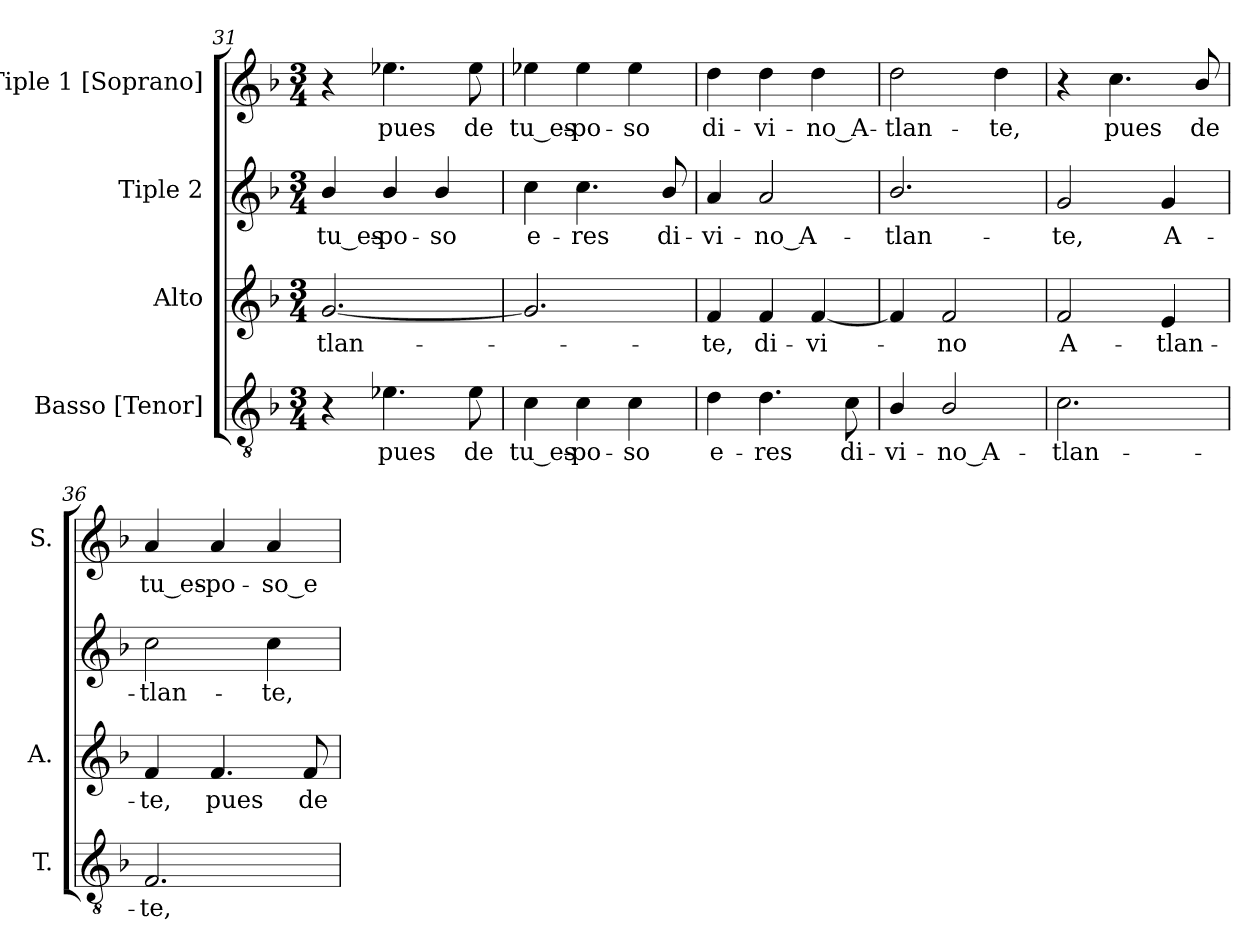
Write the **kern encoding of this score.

**kern	**text	**kern	**text	**kern	**text	**kern	**text
*part4	*part4	*part3	*part3	*part2	*part2	*part1	*part1
*staff4	*staff4	*staff3	*staff3	*staff2	*staff2	*staff1	*staff1
*I"Basso [Tenor]	*	*I"Alto	*	*I"Tiple 2	*	*I"Tiple 1 [Soprano]	*
*I'T.	*	*I'A.	*	*	*	*I'S.	*
!!LO:LB:g=z
*clefGv2	*	*clefG2	*	*clefG2	*	*clefG2	*
*ITrd7c12	*	*	*	*	*	*	*
*k[b-]	*	*k[b-]	*	*k[b-]	*	*k[b-]	*
*F:	*	*F:	*	*F:	*	*F:	*
*M3/4	*	*M3/4	*	*M3/4	*	*M3/4	*
=31	=31	=31	=31	=31	=31	=31	=31
!	!	!	!LO:LY:b:color=#000000	!	!	!	!
!	!	!	!	!	!LO:LY:b:color=#000000	!	!
4r	.	[2.gi/	-tlan-	4b-i/	tu_es-	4r	.
!	!LO:LY:b:color=#000000	!	!	!	!	!	!
!	!	!	!	!	!LO:LY:b:color=#000000	!	!
!	!	!	!	!	!	!	!LO:LY:b:color=#000000
4.E-Xi\	pues	.	.	4b-i/	-po-	4.ee-Xi\	pues
!	!	!	!	!	!LO:LY:b:color=#000000	!	!
.	.	.	.	4b-i/	-so	.	.
!	!LO:LY:b:color=#000000	!	!	!	!	!	!
!	!	!	!	!	!	!	!LO:LY:b:color=#000000
8E-i\	de	.	.	.	.	8ee-i\	de
=32	=32	=32	=32	=32	=32	=32	=32
!	!LO:LY:b:color=#000000	!	!	!	!	!	!
!	!	!	!	!	!LO:LY:b:color=#000000	!	!
!	!	!	!	!	!	!	!LO:LY:b:color=#000000
4Ci\	tu_es-	2.gi/]	.	4cci\	e-	4ee-Xi\	tu_es-
!	!LO:LY:b:color=#000000	!	!	!	!	!	!
!	!	!	!	!	!LO:LY:b:color=#000000	!	!
!	!	!	!	!	!	!	!LO:LY:b:color=#000000
4Ci\	-po-	.	.	4.cci\	-res	4ee-i\	-po-
!	!LO:LY:b:color=#000000	!	!	!	!	!	!
!	!	!	!	!	!	!	!LO:LY:b:color=#000000
4Ci\	-so	.	.	.	.	4ee-i\	-so
!	!	!	!	!	!LO:LY:b:color=#000000	!	!
.	.	.	.	8b-i/	di-	.	.
=33	=33	=33	=33	=33	=33	=33	=33
!	!LO:LY:b:color=#000000	!	!	!	!	!	!
!	!	!	!LO:LY:b:color=#000000	!	!	!	!
!	!	!	!	!	!LO:LY:b:color=#000000	!	!
!	!	!	!	!	!	!	!LO:LY:b:color=#000000
4Di\	e-	4fi/	-te,	4ai/	-vi-	4ddi\	di-
!	!LO:LY:b:color=#000000	!	!	!	!	!	!
!	!	!	!LO:LY:b:color=#000000	!	!	!	!
!	!	!	!	!	!LO:LY:b:color=#000000	!	!
!	!	!	!	!	!	!	!LO:LY:b:color=#000000
4.Di\	-res	4fi/	di-	2ai/	-no_A-	4ddi\	-vi-
!	!	!	!LO:LY:b:color=#000000	!	!	!	!
!	!	!	!	!	!	!	!LO:LY:b:color=#000000
.	.	[4fi/	-vi-	.	.	4ddi\	-no_A-
!	!LO:LY:b:color=#000000	!	!	!	!	!	!
8Ci\	di-	.	.	.	.	.	.
=34	=34	=34	=34	=34	=34	=34	=34
!	!LO:LY:b:color=#000000	!	!	!	!	!	!
!	!	!	!	!	!LO:LY:b:color=#000000	!	!
!	!	!	!	!	!	!	!LO:LY:b:color=#000000
4BB-i/	-vi-	4fi/]	.	2.b-i/	-tlan-	2ddi\	-tlan-
!	!LO:LY:b:color=#000000	!	!	!	!	!	!
!	!	!	!LO:LY:b:color=#000000	!	!	!	!
2BB-i/	-no_A-	2fi/	-no	.	.	.	.
!	!	!	!	!	!	!	!LO:LY:b:color=#000000
.	.	.	.	.	.	4ddi\	-te,
=35	=35	=35	=35	=35	=35	=35	=35
!	!LO:LY:b:color=#000000	!	!	!	!	!	!
!	!	!	!LO:LY:b:color=#000000	!	!	!	!
!	!	!	!	!	!LO:LY:b:color=#000000	!	!
2.Ci\	-tlan-	2fi/	A-	2gi/	-te,	4r	.
!	!	!	!	!	!	!	!LO:LY:b:color=#000000
.	.	.	.	.	.	4.cci\	pues
!	!	!	!LO:LY:b:color=#000000	!	!	!	!
!	!	!	!	!	!LO:LY:b:color=#000000	!	!
.	.	4ei/	-tlan-	4gi/	A-	.	.
!	!	!	!	!	!	!	!LO:LY:b:color=#000000
.	.	.	.	.	.	8b-i/	de
=36	=36	=36	=36	=36	=36	=36	=36
!	!LO:LY:b:color=#000000	!	!	!	!	!	!
!	!	!	!LO:LY:b:color=#000000	!	!	!	!
!	!	!	!	!	!LO:LY:b:color=#000000	!	!
!	!	!	!	!	!	!	!LO:LY:b:color=#000000
2.FFi/	-te,	4fi/	-te,	2cci\	-tlan-	4ai/	tu_es-
!	!	!	!LO:LY:b:color=#000000	!	!	!	!
!	!	!	!	!	!	!	!LO:LY:b:color=#000000
.	.	4.fi/	pues	.	.	4ai/	-po-
!	!	!	!	!	!LO:LY:b:color=#000000	!	!
!	!	!	!	!	!	!	!LO:LY:b:color=#000000
.	.	.	.	4cci\	-te,	4ai/	-so_e-
!	!	!	!LO:LY:b:color=#000000	!	!	!	!
.	.	8fi/	de	.	.	.	.
=	=	=	=	=	=	=	=
*-	*-	*-	*-	*-	*-	*-	*-
